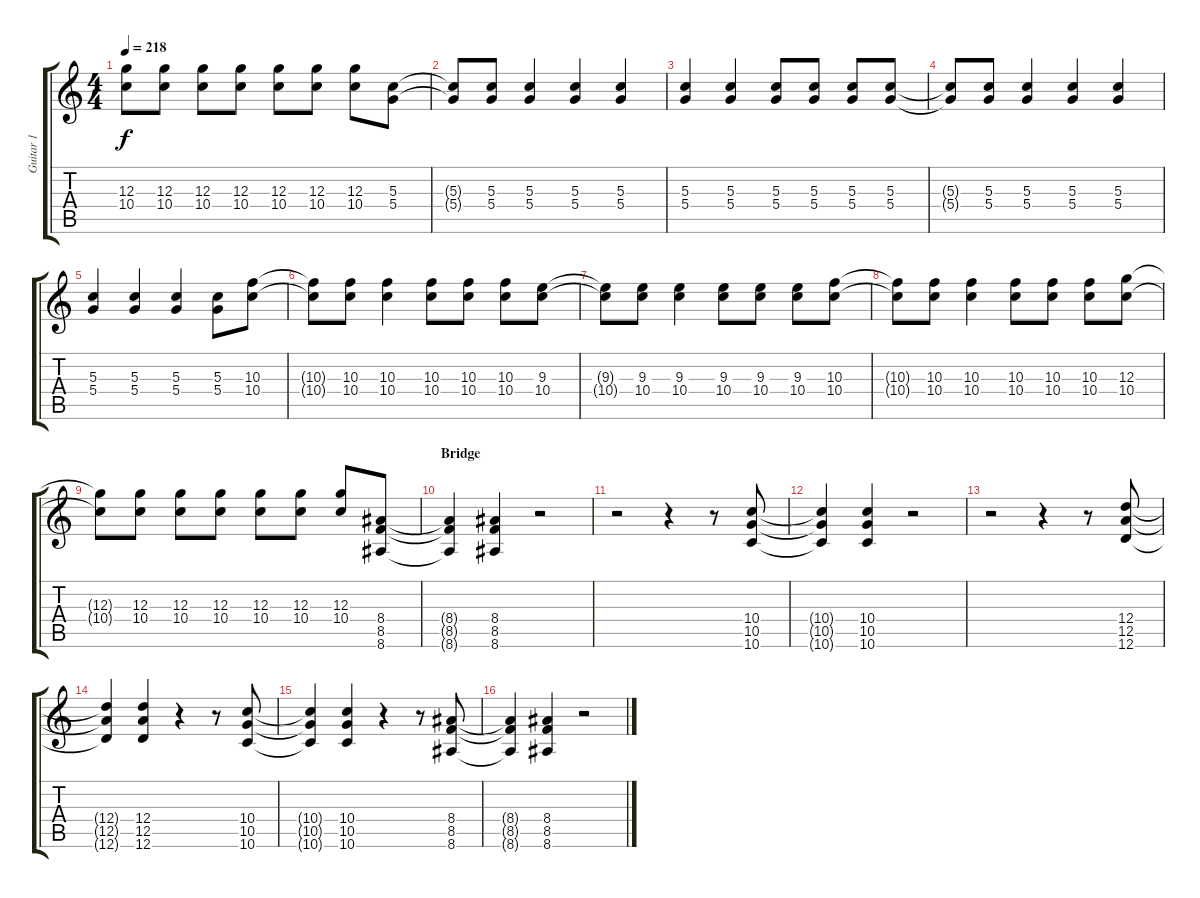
\track ("Guitar 1" "Guitar 1") {instrument distortionguitar}
\staff {score tabs}
\tuning (E4 B3 G3 D3 A2 D2) {hide}
\ts (4 4)
\tempo 218
\clef g2
\ks c
(12.3{t} 10.4{t}).8{dy f} (12.3 10.4).8 (12.3 10.4).8 (12.3 10.4).8 (12.3 10.4).8 (12.3 10.4).8 (12.3 10.4).8 (5.3 5.4).8 |
(5.3{t} 5.4{t}).8 (5.3 5.4).8 (5.3 5.4).4 (5.3 5.4).4 (5.3 5.4).4 |
(5.3 5.4).4 (5.3 5.4).4 (5.3 5.4).8 (5.3 5.4).8 (5.3 5.4).8 (5.3 5.4).8 |
(5.3{t} 5.4{t}).8 (5.3 5.4).8 (5.3 5.4).4 (5.3 5.4).4 (5.3 5.4).4 |
(5.3 5.4).4 (5.3 5.4).4 (5.3 5.4).4 (5.3 5.4).8 (10.3 10.4).8 |
(10.3{t} 10.4{t}).8 (10.3 10.4).8 (10.3 10.4).4 (10.3 10.4).8 (10.3 10.4).8 (10.3 10.4).8 (9.3 10.4).8 |
(9.3{t} 10.4{t}).8 (9.3 10.4).8 (9.3 10.4).4 (9.3 10.4).8 (9.3 10.4).8 (9.3 10.4).8 (10.3 10.4).8 |
(10.3{t} 10.4{t}).8 (10.3 10.4).8 (10.3 10.4).4 (10.3 10.4).8 (10.3 10.4).8 (10.3 10.4).8 (12.3 10.4).8 |
(12.3{t} 10.4{t}).8 (12.3 10.4).8 (12.3 10.4).8 (12.3 10.4).8 (12.3 10.4).8 (12.3 10.4).8 (12.3 10.4).8 (8.4 8.5 8.6).8 |
\section ("" "Bridge")
(8.4{t} 8.5{t} 8.6{t}).4 (8.4 8.5 8.6).4 r.2 |
r.2 r.4 r.8 (10.4 10.5 10.6).8 |
(10.4{t} 10.5{t} 10.6{t}).4 (10.4 10.5 10.6).4 r.2 |
r.2 r.4 r.8 (12.4 12.5 12.6).8 |
(12.4{t} 12.5{t} 12.6{t}).4 (12.4 12.5 12.6).4 r.4 r.8 (10.4 10.5 10.6).8 |
(10.4{t} 10.5{t} 10.6{t}).4 (10.4 10.5 10.6).4 r.4 r.8 (8.4 8.5 8.6).8 |
(8.4{t} 8.5{t} 8.6{t}).4 (8.4 8.5 8.6).4 r.2
